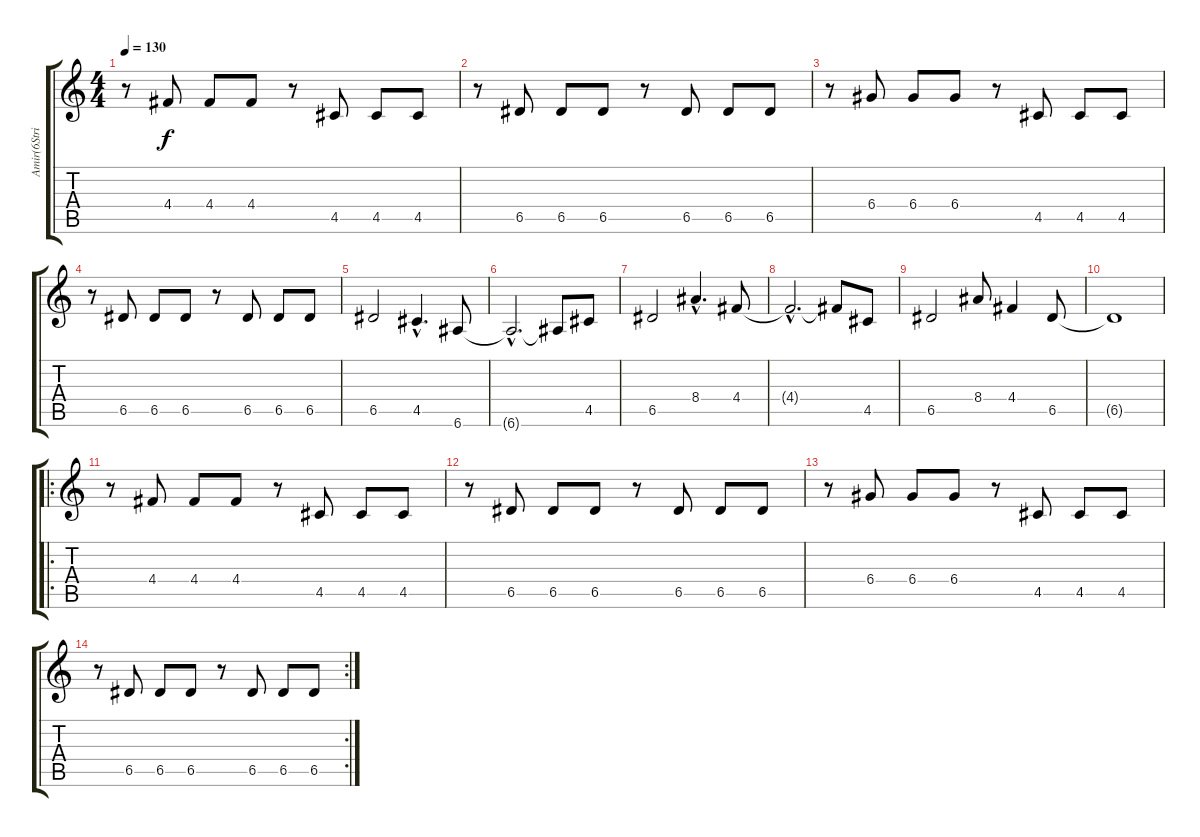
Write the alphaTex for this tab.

\track ("Amir(6Strings)" "Amir(6Stri") {instrument distortionguitar}
\staff {score tabs}
\tuning (E4 B3 G3 D3 A2 E2) {hide}
\ts (4 4)
\tempo 130
\clef g2
\ks c
r.8{dy f} 4.4.8 4.4.8 4.4.8 r.8 4.5.8 4.5.8 4.5.8 |
r.8 6.5.8 6.5.8 6.5.8 r.8 6.5.8 6.5.8 6.5.8 |
r.8 6.4.8 6.4.8 6.4.8 r.8 4.5.8 4.5.8 4.5.8 |
r.8 6.5.8 6.5.8 6.5.8 r.8 6.5.8 6.5.8 6.5.8 |
6.5.2 4.5{hac}.4{d} 6.6.8 |
6.6{hac t}.2{d} 6.6{t}.8 4.5.8 |
6.5.2 8.4{hac}.4{d} 4.4.8 |
4.4{hac t}.2{d} 4.4{t}.8 4.5.8 |
6.5.2 8.4.8 4.4.4 6.5.8 |
6.5{t}.1 |
\ro
r.8 4.4.8 4.4.8 4.4.8 r.8 4.5.8 4.5.8 4.5.8 |
r.8 6.5.8 6.5.8 6.5.8 r.8 6.5.8 6.5.8 6.5.8 |
r.8 6.4.8 6.4.8 6.4.8 r.8 4.5.8 4.5.8 4.5.8 |
\rc 2
r.8 6.5.8 6.5.8 6.5.8 r.8 6.5.8 6.5.8 6.5.8
